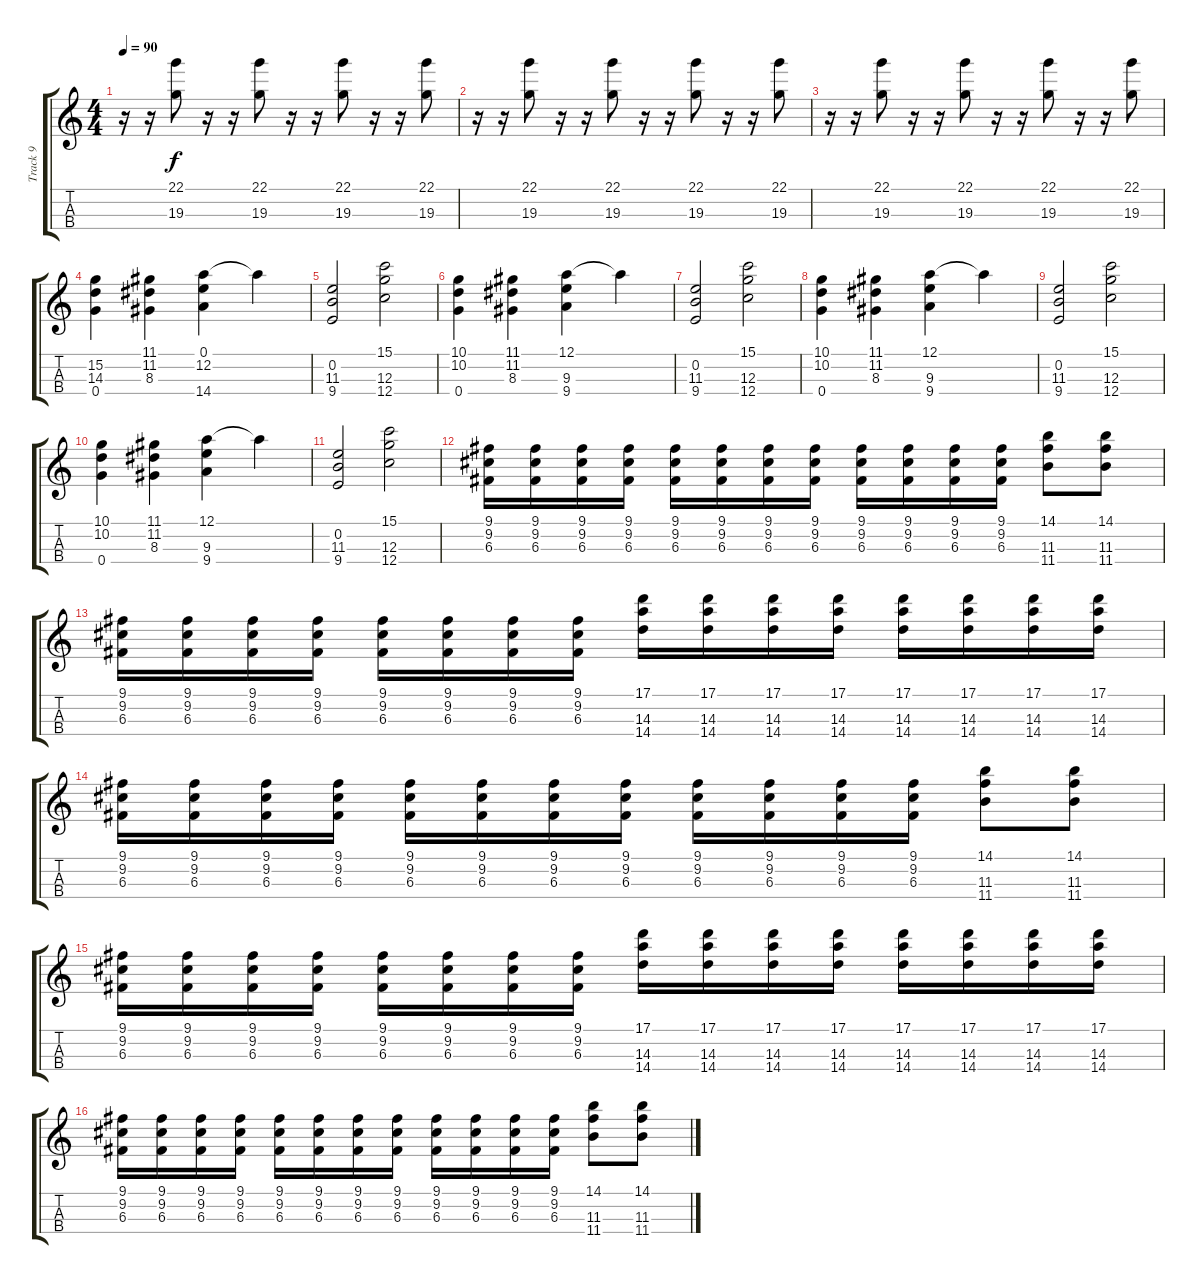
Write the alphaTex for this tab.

\track ("Track 9" "Track 9") {solo instrument acousticguitarnylon}
\staff {score tabs}
\tuning (A3 E3 C3 G3) {hide}
\ts (4 4)
\tempo 90
\clef g2
\ks c
r.16{dy f} r.16 (22.1 19.3).8 r.16 r.16 (22.1 19.3).8 r.16 r.16 (22.1 19.3).8 r.16 r.16 (22.1 19.3).8 |
r.16 r.16 (22.1 19.3).8 r.16 r.16 (22.1 19.3).8 r.16 r.16 (22.1 19.3).8 r.16 r.16 (22.1 19.3).8 |
r.16 r.16 (22.1 19.3).8 r.16 r.16 (22.1 19.3).8 r.16 r.16 (22.1 19.3).8 r.16 r.16 (22.1 19.3).8 |
(15.2 14.3 0.4).4 (11.1 11.2 8.3).4 (0.1 12.2 14.4).4 14.4{t}.4 |
(0.2 11.3 9.4).2 (15.1 12.3 12.4).2 |
(10.1 10.2 0.4).4 (11.1 11.2 8.3).4 (12.1 9.3 9.4).4 12.1{t}.4 |
(0.2 11.3 9.4).2 (15.1 12.3 12.4).2 |
(10.1 10.2 0.4).4 (11.1 11.2 8.3).4 (12.1 9.3 9.4).4 12.1{t}.4 |
(0.2 11.3 9.4).2 (15.1 12.3 12.4).2 |
(10.1 10.2 0.4).4 (11.1 11.2 8.3).4 (12.1 9.3 9.4).4 12.1{t}.4 |
(0.2 11.3 9.4).2 (15.1 12.3 12.4).2 |
(9.1 9.2 6.3).16 (9.1 9.2 6.3).16 (9.1 9.2 6.3).16 (9.1 9.2 6.3).16 (9.1 9.2 6.3).16 (9.1 9.2 6.3).16 (9.1 9.2 6.3).16 (9.1 9.2 6.3).16 (9.1 9.2 6.3).16 (9.1 9.2 6.3).16 (9.1 9.2 6.3).16 (9.1 9.2 6.3).16 (14.1 11.3 11.4).8 (14.1 11.3 11.4).8 |
(9.1 9.2 6.3).16 (9.1 9.2 6.3).16 (9.1 9.2 6.3).16 (9.1 9.2 6.3).16 (9.1 9.2 6.3).16 (9.1 9.2 6.3).16 (9.1 9.2 6.3).16 (9.1 9.2 6.3).16 (17.1 14.3 14.4).16 (17.1 14.3 14.4).16 (17.1 14.3 14.4).16 (17.1 14.3 14.4).16 (17.1 14.3 14.4).16 (17.1 14.3 14.4).16 (17.1 14.3 14.4).16 (17.1 14.3 14.4).16 |
(9.1 9.2 6.3).16 (9.1 9.2 6.3).16 (9.1 9.2 6.3).16 (9.1 9.2 6.3).16 (9.1 9.2 6.3).16 (9.1 9.2 6.3).16 (9.1 9.2 6.3).16 (9.1 9.2 6.3).16 (9.1 9.2 6.3).16 (9.1 9.2 6.3).16 (9.1 9.2 6.3).16 (9.1 9.2 6.3).16 (14.1 11.3 11.4).8 (14.1 11.3 11.4).8 |
(9.1 9.2 6.3).16 (9.1 9.2 6.3).16 (9.1 9.2 6.3).16 (9.1 9.2 6.3).16 (9.1 9.2 6.3).16 (9.1 9.2 6.3).16 (9.1 9.2 6.3).16 (9.1 9.2 6.3).16 (17.1 14.3 14.4).16 (17.1 14.3 14.4).16 (17.1 14.3 14.4).16 (17.1 14.3 14.4).16 (17.1 14.3 14.4).16 (17.1 14.3 14.4).16 (17.1 14.3 14.4).16 (17.1 14.3 14.4).16 |
(9.1 9.2 6.3).16 (9.1 9.2 6.3).16 (9.1 9.2 6.3).16 (9.1 9.2 6.3).16 (9.1 9.2 6.3).16 (9.1 9.2 6.3).16 (9.1 9.2 6.3).16 (9.1 9.2 6.3).16 (9.1 9.2 6.3).16 (9.1 9.2 6.3).16 (9.1 9.2 6.3).16 (9.1 9.2 6.3).16 (14.1 11.3 11.4).8 (14.1 11.3 11.4).8
